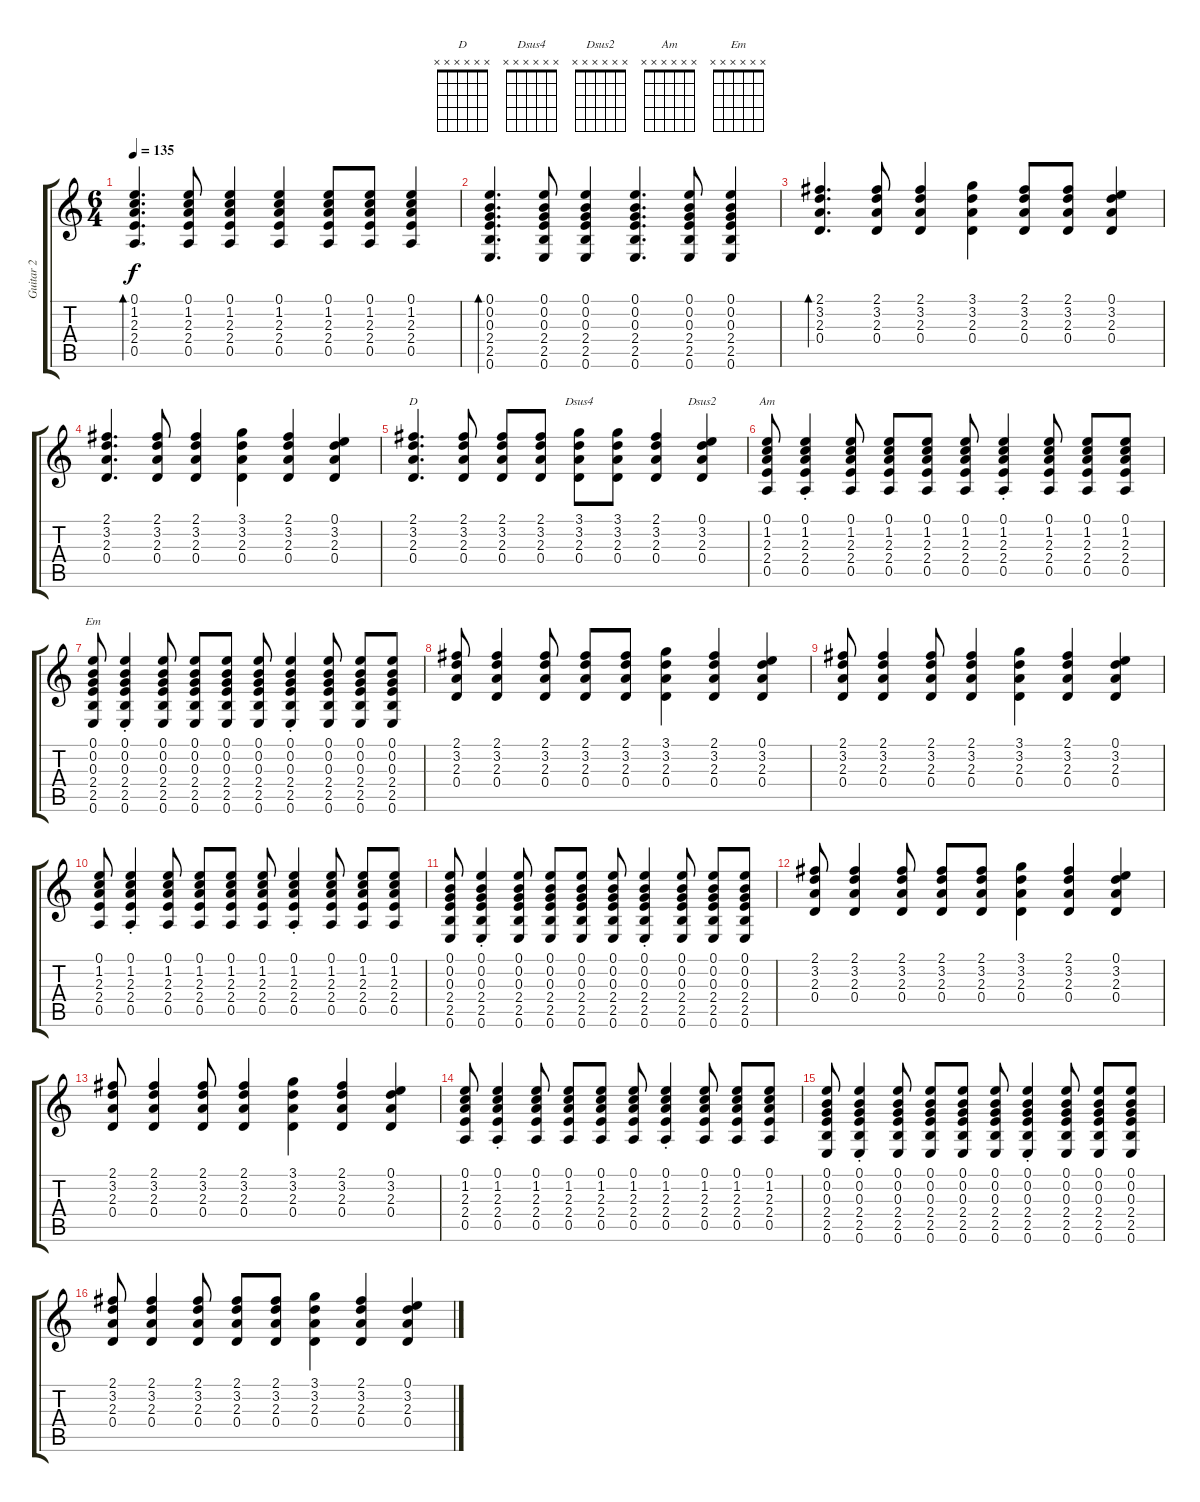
\track ("Guitar 2" "Guitar 2") {instrument acousticguitarsteel}
\staff {score tabs}
\tuning (E4 B3 G3 D3 A2 E2) {hide}
\chord ("D" x x x x x x)
\chord ("Dsus4" x x x x x x)
\chord ("Dsus2" x x x x x x)
\chord ("Am" x x x x x x)
\chord ("Em" x x x x x x)
\ts (6 4)
\tempo 135
\clef g2
\ks c
(0.1 1.2 2.3 2.4 0.5).4{d bd 120 dy f} (0.1 1.2 2.3 2.4 0.5).8 (0.1 1.2 2.3 2.4 0.5).4 (0.1 1.2 2.3 2.4 0.5).4 (0.1 1.2 2.3 2.4 0.5).8 (0.1 1.2 2.3 2.4 0.5).8 (0.1 1.2 2.3 2.4 0.5).4 |
(0.1 0.2 0.3 2.4 2.5 0.6).4{d bd 120} (0.1 0.2 0.3 2.4 2.5 0.6).8 (0.1 0.2 0.3 2.4 2.5 0.6).4 (0.1 0.2 0.3 2.4 2.5 0.6).4{d} (0.1 0.2 0.3 2.4 2.5 0.6).8 (0.1 0.2 0.3 2.4 2.5 0.6).4 |
(2.1 3.2 2.3 0.4).4{d bd 120} (2.1 3.2 2.3 0.4).8 (2.1 3.2 2.3 0.4).4 (3.1 3.2 2.3 0.4).4 (2.1 3.2 2.3 0.4).8 (2.1 3.2 2.3 0.4).8 (0.1 3.2 2.3 0.4).4 |
(2.1 3.2 2.3 0.4).4{d} (2.1 3.2 2.3 0.4).8 (2.1 3.2 2.3 0.4).4 (3.1 3.2 2.3 0.4).4 (2.1 3.2 2.3 0.4).4 (0.1 3.2 2.3 0.4).4 |
(2.1 3.2 2.3 0.4).4{d ch "D"} (2.1 3.2 2.3 0.4).8 (2.1 3.2 2.3 0.4).8 (2.1 3.2 2.3 0.4).8 (3.1 3.2 2.3 0.4).8{ch "Dsus4"} (3.1 3.2 2.3 0.4).8 (2.1 3.2 2.3 0.4).4 (0.1 3.2 2.3 0.4).4{ch "Dsus2"} |
(0.1 1.2 2.3 2.4 0.5).8{ch "Am"} (0.1{st} 1.2{st} 2.3{st} 2.4{st} 0.5{st}).4 (0.1 1.2 2.3 2.4 0.5).8 (0.1 1.2 2.3 2.4 0.5).8 (0.1 1.2 2.3 2.4 0.5).8 (0.1 1.2 2.3 2.4 0.5).8 (0.1{st} 1.2{st} 2.3{st} 2.4{st} 0.5{st}).4 (0.1 1.2 2.3 2.4 0.5).8 (0.1 1.2 2.3 2.4 0.5).8 (0.1 1.2 2.3 2.4 0.5).8 |
(0.1 0.2 0.3 2.4 2.5 0.6).8{ch "Em"} (0.1{st} 0.2{st} 0.3{st} 2.4{st} 2.5{st} 0.6{st}).4 (0.1 0.2 0.3 2.4 2.5 0.6).8 (0.1 0.2 0.3 2.4 2.5 0.6).8 (0.1 0.2 0.3 2.4 2.5 0.6).8 (0.1 0.2 0.3 2.4 2.5 0.6).8 (0.1{st} 0.2{st} 0.3{st} 2.4{st} 2.5{st} 0.6{st}).4 (0.1 0.2 0.3 2.4 2.5 0.6).8 (0.1 0.2 0.3 2.4 2.5 0.6).8 (0.1 0.2 0.3 2.4 2.5 0.6).8 |
(2.1 3.2 2.3 0.4).8 (2.1 3.2 2.3 0.4).4 (2.1 3.2 2.3 0.4).8 (2.1 3.2 2.3 0.4).8 (2.1 3.2 2.3 0.4).8 (3.1 3.2 2.3 0.4).4 (2.1 3.2 2.3 0.4).4 (0.1 3.2 2.3 0.4).4 |
(2.1 3.2 2.3 0.4).8 (2.1 3.2 2.3 0.4).4 (2.1 3.2 2.3 0.4).8 (2.1 3.2 2.3 0.4).4 (3.1 3.2 2.3 0.4).4 (2.1 3.2 2.3 0.4).4 (0.1 3.2 2.3 0.4).4 |
(0.1 1.2 2.3 2.4 0.5).8 (0.1{st} 1.2{st} 2.3{st} 2.4{st} 0.5{st}).4 (0.1 1.2 2.3 2.4 0.5).8 (0.1 1.2 2.3 2.4 0.5).8 (0.1 1.2 2.3 2.4 0.5).8 (0.1 1.2 2.3 2.4 0.5).8 (0.1{st} 1.2{st} 2.3{st} 2.4{st} 0.5{st}).4 (0.1 1.2 2.3 2.4 0.5).8 (0.1 1.2 2.3 2.4 0.5).8 (0.1 1.2 2.3 2.4 0.5).8 |
(0.1 0.2 0.3 2.4 2.5 0.6).8 (0.1{st} 0.2{st} 0.3{st} 2.4{st} 2.5{st} 0.6{st}).4 (0.1 0.2 0.3 2.4 2.5 0.6).8 (0.1 0.2 0.3 2.4 2.5 0.6).8 (0.1 0.2 0.3 2.4 2.5 0.6).8 (0.1 0.2 0.3 2.4 2.5 0.6).8 (0.1{st} 0.2{st} 0.3{st} 2.4{st} 2.5{st} 0.6{st}).4 (0.1 0.2 0.3 2.4 2.5 0.6).8 (0.1 0.2 0.3 2.4 2.5 0.6).8 (0.1 0.2 0.3 2.4 2.5 0.6).8 |
(2.1 3.2 2.3 0.4).8 (2.1 3.2 2.3 0.4).4 (2.1 3.2 2.3 0.4).8 (2.1 3.2 2.3 0.4).8 (2.1 3.2 2.3 0.4).8 (3.1 3.2 2.3 0.4).4 (2.1 3.2 2.3 0.4).4 (0.1 3.2 2.3 0.4).4 |
(2.1 3.2 2.3 0.4).8 (2.1 3.2 2.3 0.4).4 (2.1 3.2 2.3 0.4).8 (2.1 3.2 2.3 0.4).4 (3.1 3.2 2.3 0.4).4 (2.1 3.2 2.3 0.4).4 (0.1 3.2 2.3 0.4).4 |
(0.1 1.2 2.3 2.4 0.5).8 (0.1{st} 1.2{st} 2.3{st} 2.4{st} 0.5{st}).4 (0.1 1.2 2.3 2.4 0.5).8 (0.1 1.2 2.3 2.4 0.5).8 (0.1 1.2 2.3 2.4 0.5).8 (0.1 1.2 2.3 2.4 0.5).8 (0.1{st} 1.2{st} 2.3{st} 2.4{st} 0.5{st}).4 (0.1 1.2 2.3 2.4 0.5).8 (0.1 1.2 2.3 2.4 0.5).8 (0.1 1.2 2.3 2.4 0.5).8 |
(0.1 0.2 0.3 2.4 2.5 0.6).8 (0.1{st} 0.2{st} 0.3{st} 2.4{st} 2.5{st} 0.6{st}).4 (0.1 0.2 0.3 2.4 2.5 0.6).8 (0.1 0.2 0.3 2.4 2.5 0.6).8 (0.1 0.2 0.3 2.4 2.5 0.6).8 (0.1 0.2 0.3 2.4 2.5 0.6).8 (0.1{st} 0.2{st} 0.3{st} 2.4{st} 2.5{st} 0.6{st}).4 (0.1 0.2 0.3 2.4 2.5 0.6).8 (0.1 0.2 0.3 2.4 2.5 0.6).8 (0.1 0.2 0.3 2.4 2.5 0.6).8 |
(2.1 3.2 2.3 0.4).8 (2.1 3.2 2.3 0.4).4 (2.1 3.2 2.3 0.4).8 (2.1 3.2 2.3 0.4).8 (2.1 3.2 2.3 0.4).8 (3.1 3.2 2.3 0.4).4 (2.1 3.2 2.3 0.4).4 (0.1 3.2 2.3 0.4).4
